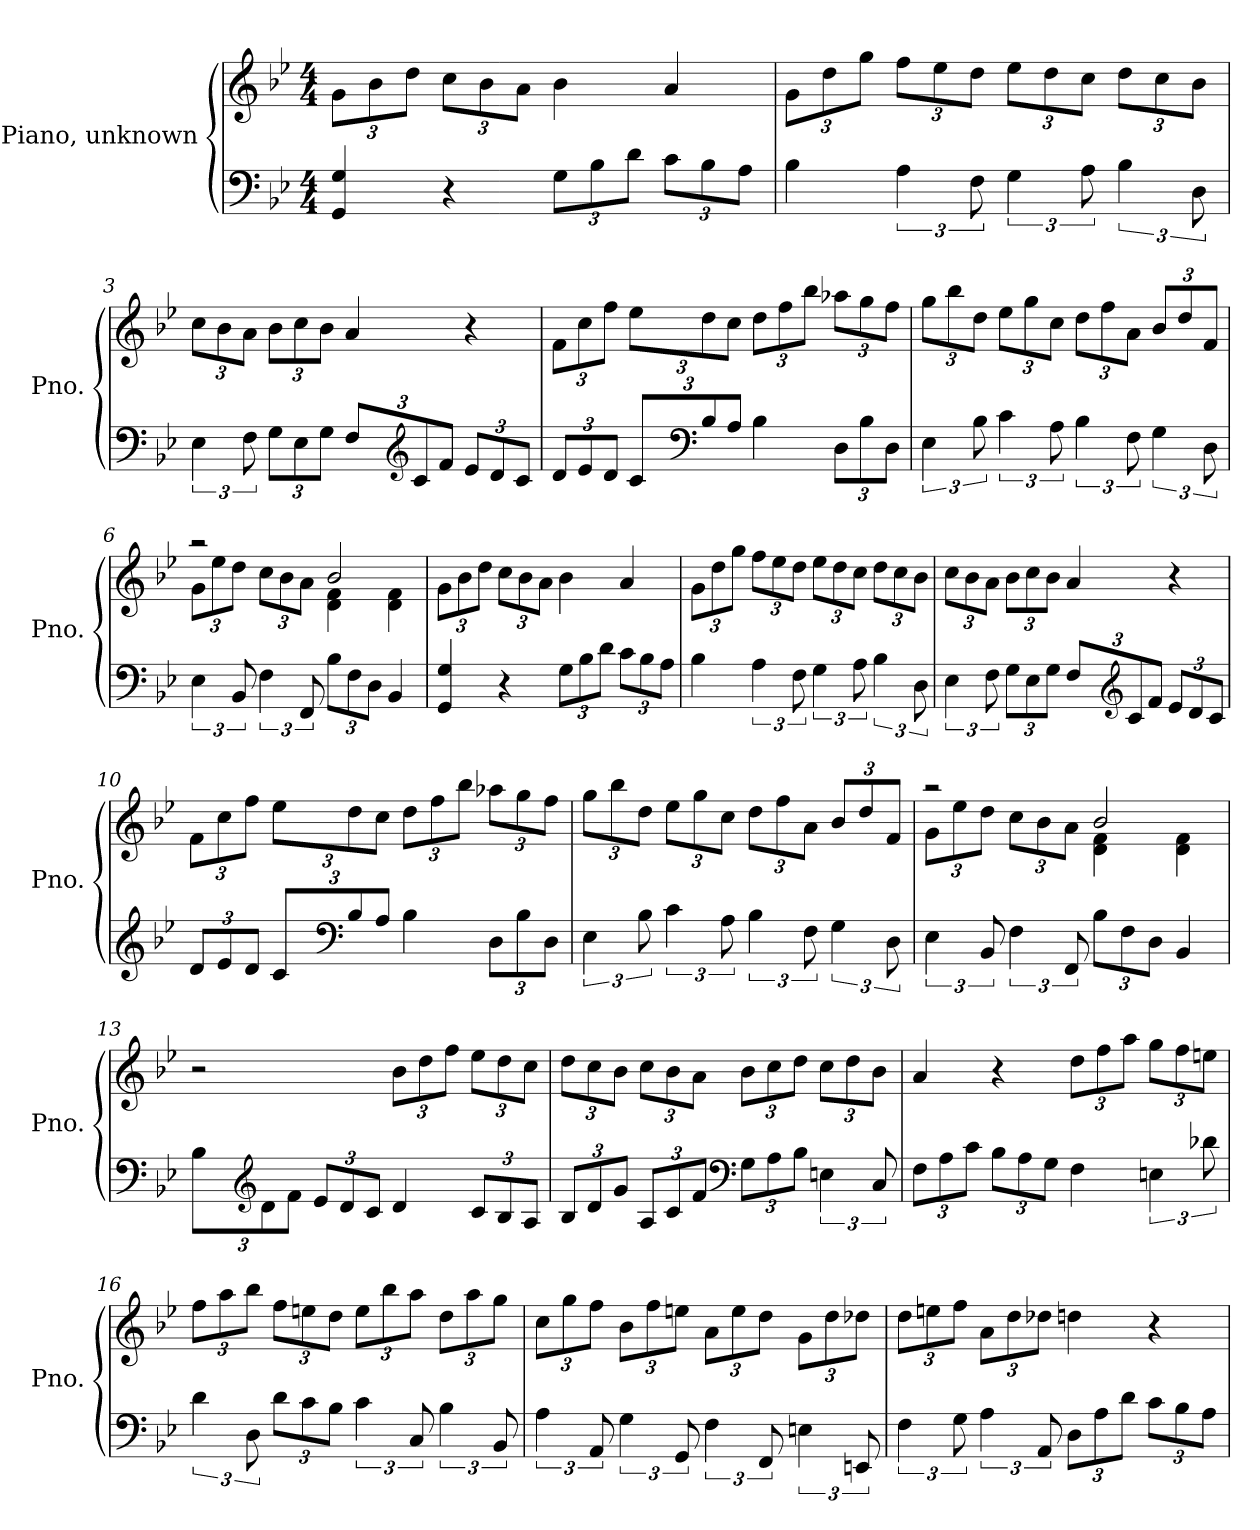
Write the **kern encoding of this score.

**kern	**kern
*part1	*part1
*staff2	*staff1
*I"Piano, unknown	*
*I'Pno.	*
*clefF4	*clefG2
*k[b-e-]	*k[b-e-]
*M4/4	*M4/4
*MM120	*MM120
*	*Xbrackettup
=1	=1
4GG/ 4G/	12g\L
.	12b-\
.	12dd\J
4r	12cc\L
.	12b-\
.	12a\J
*Xbrackettup	*
12G\L	4b-\
12B-\	.
12d\J	.
12c\L	4a/
12B-\	.
12A\J	.
=2	=2
4B-\	12g\L
.	12dd\
.	12gg\J
*brackettup	*
6A\	12ff\L
.	12ee-\
12F\	12dd\J
6G\	12ee-\L
.	12dd\
12A\	12cc\J
6B-\	12dd\L
.	12cc\
12D\	12b-\J
=3	=3
6E-\	12cc\L
.	12b-\
12F\	12a\J
*Xbrackettup	*
12G\L	12b-\L
12E-\	12cc\
12G\J	12b-\J
12F/L	4a/
*clefG2	*
12c/	.
12f/J	.
12e-/L	4r
12d/	.
12c/J	.
!!LO:LB:g=z
=4	=4
12d/L	12f\L
12e-/	12cc\
12d/J	12ff\J
12c/L	12ee-\L
*clefF4	*
12B-/	12dd\
12A/J	12cc\J
4B-\	12dd\L
.	12ff\
.	12bb-\J
12D\L	12aa-X\L
12B-\	12gg\
12D\J	12ff\J
=5	=5
*brackettup	*
6E-\	12gg\L
.	12bb-\
12B-\	12dd\J
6c\	12ee-\L
.	12gg\
12A\	12cc\J
6B-\	12dd\L
.	12ff\
12F\	12a\J
6G\	12b-/L
.	12dd/
12D\	12f/J
=6	=6
*	*^
6E-\	2r	12g\L
.	.	12ee-\
12BB-/	.	12dd\J
6F\	.	12cc\L
.	.	12b-\
12FF/	.	12a\J
*Xbrackettup	*	*
12B-\L	2b-/	4d\ 4f\
12F\	.	.
12D\J	.	.
4BB-/	.	4d\ 4f\
*	*v	*v
!!LO:LB:g=z
=7	=7
4GG/ 4G/	12g\L
.	12b-\
.	12dd\J
4r	12cc\L
.	12b-\
.	12a\J
12G\L	4b-\
12B-\	.
12d\J	.
12c\L	4a/
12B-\	.
12A\J	.
=8	=8
4B-\	12g\L
.	12dd\
.	12gg\J
*brackettup	*
6A\	12ff\L
.	12ee-\
12F\	12dd\J
6G\	12ee-\L
.	12dd\
12A\	12cc\J
6B-\	12dd\L
.	12cc\
12D\	12b-\J
=9	=9
6E-\	12cc\L
.	12b-\
12F\	12a\J
*Xbrackettup	*
12G\L	12b-\L
12E-\	12cc\
12G\J	12b-\J
12F/L	4a/
*clefG2	*
12c/	.
12f/J	.
12e-/L	4r
12d/	.
12c/J	.
!!LO:LB:g=z
=10	=10
12d/L	12f\L
12e-/	12cc\
12d/J	12ff\J
12c/L	12ee-\L
*clefF4	*
12B-/	12dd\
12A/J	12cc\J
4B-\	12dd\L
.	12ff\
.	12bb-\J
12D\L	12aa-X\L
12B-\	12gg\
12D\J	12ff\J
=11	=11
*brackettup	*
6E-\	12gg\L
.	12bb-\
12B-\	12dd\J
6c\	12ee-\L
.	12gg\
12A\	12cc\J
6B-\	12dd\L
.	12ff\
12F\	12a\J
6G\	12b-/L
.	12dd/
12D\	12f/J
=12	=12
*	*^
6E-\	2r	12g\L
.	.	12ee-\
12BB-/	.	12dd\J
6F\	.	12cc\L
.	.	12b-\
12FF/	.	12a\J
*Xbrackettup	*	*
12B-\L	2b-/	4d\ 4f\
12F\	.	.
12D\J	.	.
4BB-/	.	4d\ 4f\
*	*v	*v
!!LO:LB:g=z
=13	=13
12B-\L	2r
*clefG2	*
12d\	.
12f\J	.
12e-/L	.
12d/	.
12c/J	.
4d/	12b-\L
.	12dd\
.	12ff\J
12c/L	12ee-\L
12B-/	12dd\
12A/J	12cc\J
=14	=14
12B-/L	12dd\L
12d/	12cc\
12g/J	12b-\J
12A/L	12cc\L
12c/	12b-\
12f/J	12a\J
*clefF4	*
12G\L	12b-\L
12A\	12cc\
12B-\J	12dd\J
*brackettup	*
6En\	12cc\L
.	12dd\
12C/	12b-\J
=15	=15
*Xbrackettup	*
12F\L	4a/
12A\	.
12c\J	.
12B-\L	4r
12A\	.
12G\J	.
4F\	12dd\L
.	12ff\
.	12aa\J
*brackettup	*
6En\	12gg\L
.	12ff\
12d-X\	12een\J
!!LO:LB:g=z
=16	=16
6d\	12ff\L
.	12aa\
12D\	12bb-\J
*Xbrackettup	*
12d\L	12ff\L
12c\	12een\
12B-\J	12dd\J
*brackettup	*
6c\	12ee\L
.	12bb-\
12C/	12aa\J
6B-\	12dd\L
.	12aa\
12BB-/	12gg\J
=17	=17
6A\	12cc\L
.	12gg\
12AA/	12ff\J
6G\	12b-\L
.	12ff\
12GG/	12een\J
6F\	12a\L
.	12ee\
12FF/	12dd\J
6En\	12g\L
.	12dd\
12EEn/	12dd-X\J
=18	=18
6F\	12dd\L
.	12een\
12G\	12ff\J
6A\	12a\L
.	12dd\
12AA/	12dd-X\J
*Xbrackettup	*
12D\L	4ddn\
12A\	.
12d\J	.
12c\L	4r
12B-\	.
12A\J	.
=	=
*-	*-
